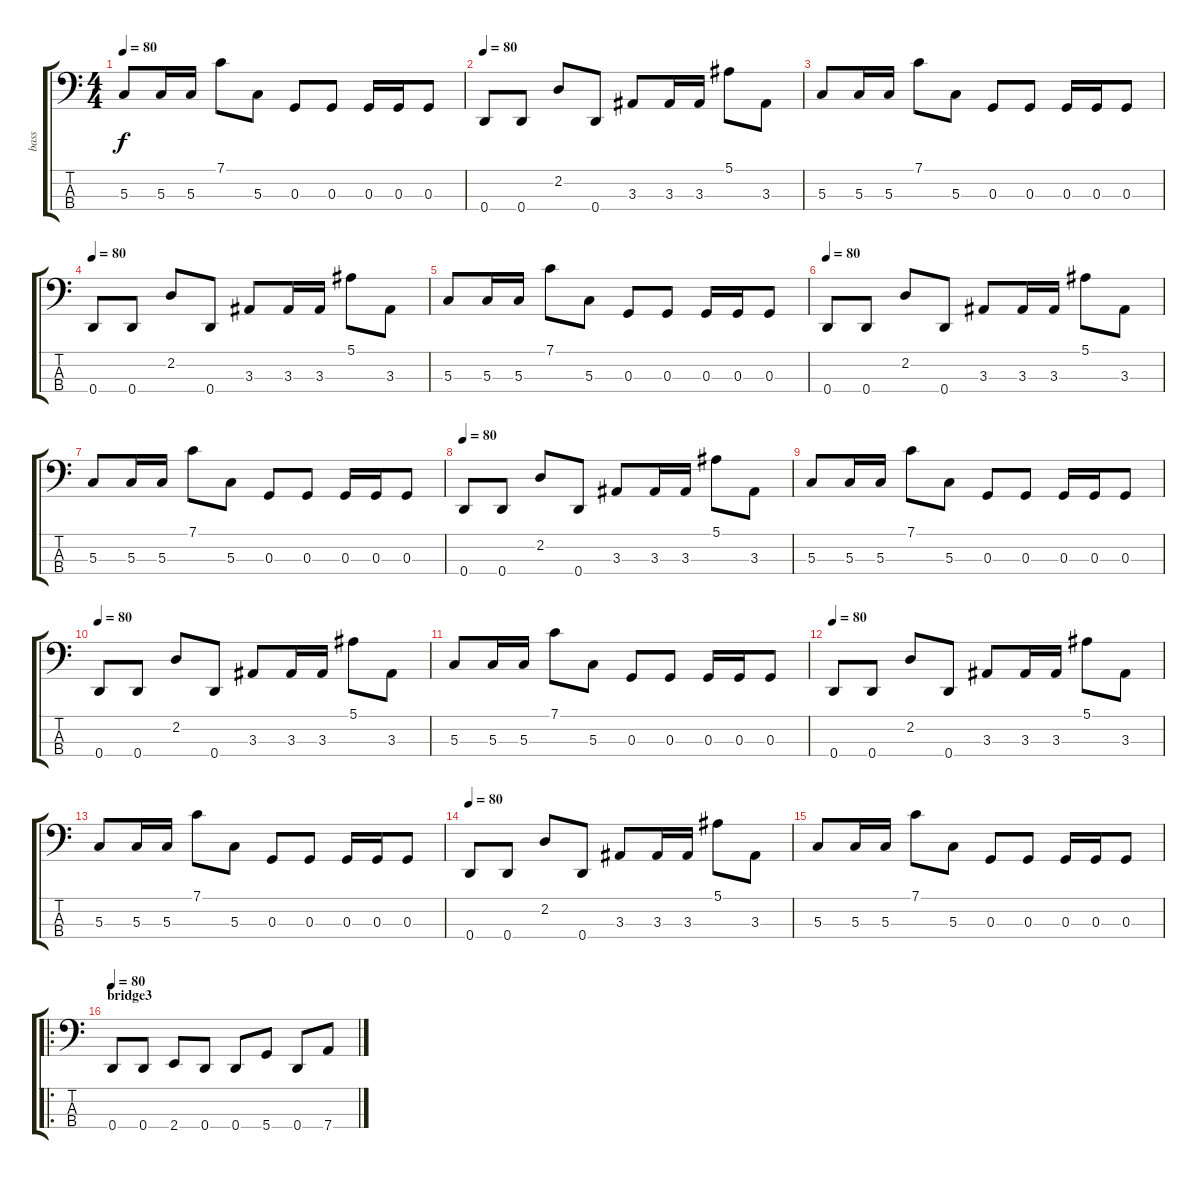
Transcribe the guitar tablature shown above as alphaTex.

\track ("bass" "bass") {instrument electricbassfinger}
\staff {score tabs}
\tuning (F2 C2 G1 D1) {hide}
\ts (4 4)
\tempo 80
\clef f4
\ks c
5.3.8{dy f} 5.3.16 5.3.16 7.1.8 5.3.8 0.3.8 0.3.8 0.3.16 0.3.16 0.3.8 |
\tempo 80
0.4.8 0.4.8 2.2.8 0.4.8 3.3.8 3.3.16 3.3.16 5.1.8 3.3.8 |
5.3.8 5.3.16 5.3.16 7.1.8 5.3.8 0.3.8 0.3.8 0.3.16 0.3.16 0.3.8 |
\tempo 80
0.4.8 0.4.8 2.2.8 0.4.8 3.3.8 3.3.16 3.3.16 5.1.8 3.3.8 |
5.3.8 5.3.16 5.3.16 7.1.8 5.3.8 0.3.8 0.3.8 0.3.16 0.3.16 0.3.8 |
\tempo 80
0.4.8 0.4.8 2.2.8 0.4.8 3.3.8 3.3.16 3.3.16 5.1.8 3.3.8 |
5.3.8 5.3.16 5.3.16 7.1.8 5.3.8 0.3.8 0.3.8 0.3.16 0.3.16 0.3.8 |
\tempo 80
0.4.8 0.4.8 2.2.8 0.4.8 3.3.8 3.3.16 3.3.16 5.1.8 3.3.8 |
5.3.8 5.3.16 5.3.16 7.1.8 5.3.8 0.3.8 0.3.8 0.3.16 0.3.16 0.3.8 |
\tempo 80
0.4.8 0.4.8 2.2.8 0.4.8 3.3.8 3.3.16 3.3.16 5.1.8 3.3.8 |
5.3.8 5.3.16 5.3.16 7.1.8 5.3.8 0.3.8 0.3.8 0.3.16 0.3.16 0.3.8 |
\tempo 80
0.4.8 0.4.8 2.2.8 0.4.8 3.3.8 3.3.16 3.3.16 5.1.8 3.3.8 |
5.3.8 5.3.16 5.3.16 7.1.8 5.3.8 0.3.8 0.3.8 0.3.16 0.3.16 0.3.8 |
\tempo 80
0.4.8 0.4.8 2.2.8 0.4.8 3.3.8 3.3.16 3.3.16 5.1.8 3.3.8 |
5.3.8 5.3.16 5.3.16 7.1.8 5.3.8 0.3.8 0.3.8 0.3.16 0.3.16 0.3.8 |
\ro
\section ("" "bridge3")
\tempo 80
0.4.8 0.4.8 2.4.8 0.4.8 0.4.8 5.4.8 0.4.8 7.4.8
